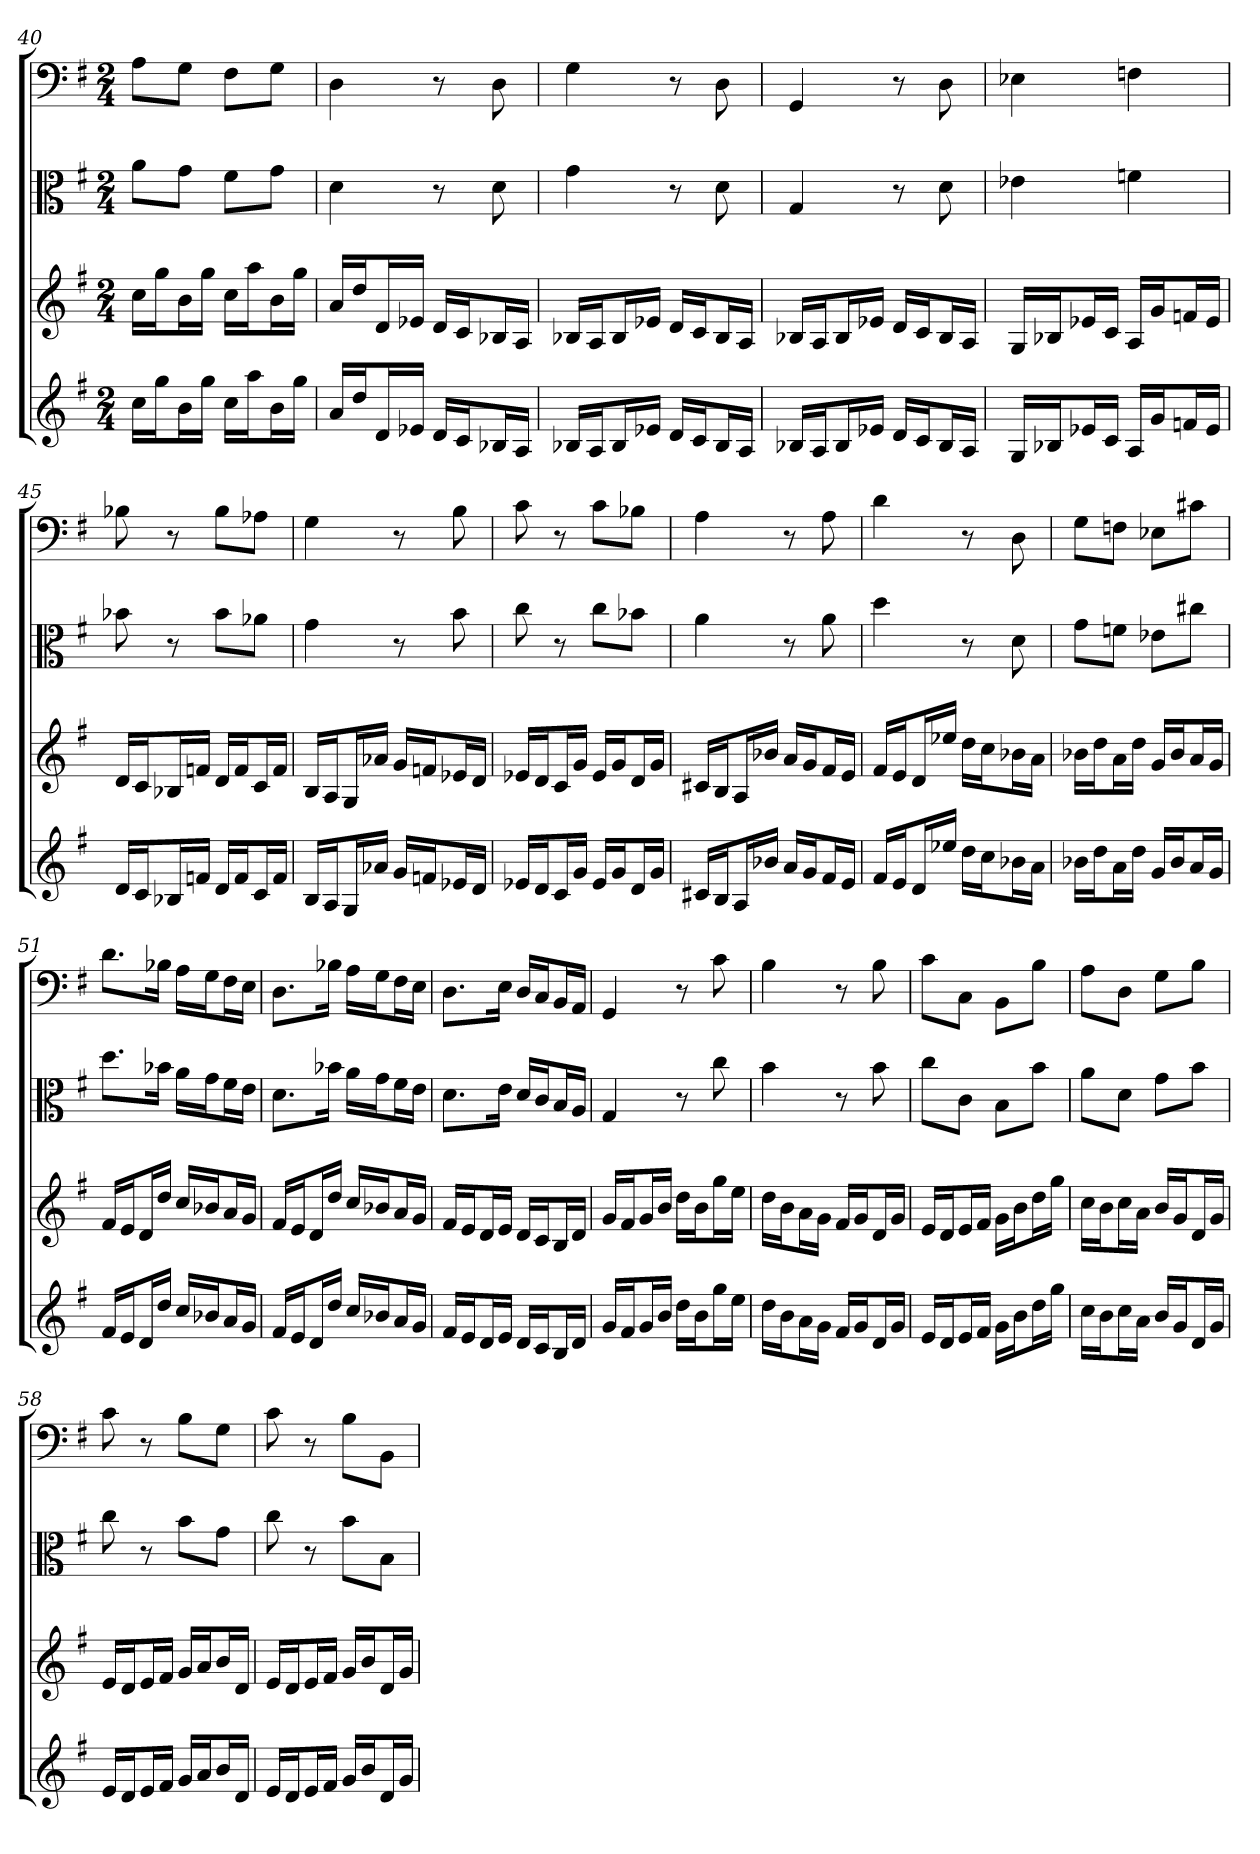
**kern	**kern	**kern	**kern
*part4	*part3	*part2	*part1
*staff4	*staff3	*staff2	*staff1
*	*	*clefC3	*clefF4
*k[f#]	*k[f#]	*k[f#]	*k[f#]
*G:	*G:	*G:	*G:
*M2/4	*M2/4	*M2/4	*M2/4
=40	=40	=40	=40
16ccLL	16ccLL	8a\L	8A\L
16ggJ	16ggJ	.	.
16bL	16bL	8g\J	8G\J
16ggJJ	16ggJJ	.	.
16ccLL	16ccLL	8f#\L	8F#\L
16aaJ	16aaJ	.	.
16bL	16bL	8g\J	8G\J
16ggJJ	16ggJJ	.	.
=41	=41	=41	=41
16aLL	16aLL	4d	4D
16ddJ	16ddJ	.	.
16dL	16dL	.	.
16e-XJJ	16e-XJJ	.	.
16dLL	16dLL	8r	8r
16cJ	16cJ	.	.
16B-XL	16B-XL	8d	8D
16AJJ	16AJJ	.	.
=42	=42	=42	=42
16B-XLL	16B-XLL	4g	4G
16AJ	16AJ	.	.
16B-L	16B-L	.	.
16e-XJJ	16e-XJJ	.	.
16dLL	16dLL	8r	8r
16cJ	16cJ	.	.
16B-L	16B-L	8d	8D
16AJJ	16AJJ	.	.
=43	=43	=43	=43
16B-XLL	16B-XLL	4G	4GG
16AJ	16AJ	.	.
16B-L	16B-L	.	.
16e-XJJ	16e-XJJ	.	.
16dLL	16dLL	8r	8r
16cJ	16cJ	.	.
16B-L	16B-L	8d	8D
16AJJ	16AJJ	.	.
=44	=44	=44	=44
16GLL	16GLL	4e-X	4E-X
16B-XJ	16B-XJ	.	.
16e-XL	16e-XL	.	.
16cJJ	16cJJ	.	.
16ALL	16ALL	4fn	4Fn
16gJ	16gJ	.	.
16fnL	16fnL	.	.
16e-JJ	16e-JJ	.	.
=45	=45	=45	=45
16dLL	16dLL	8b-X	8B-X
16cJ	16cJ	.	.
16B-XL	16B-XL	8r	8r
16fnJJ	16fnJJ	.	.
16dLL	16dLL	8b-\L	8B-\L
16fJ	16fJ	.	.
16cL	16cL	8a-X\J	8A-X\J
16fJJ	16fJJ	.	.
=46	=46	=46	=46
16BLL	16BLL	4g	4G
16AJ	16AJ	.	.
16GL	16GL	.	.
16a-XJJ	16a-XJJ	.	.
16gLL	16gLL	8r	8r
16fnJ	16fnJ	.	.
16e-XL	16e-XL	8b	8B
16dJJ	16dJJ	.	.
=47	=47	=47	=47
16e-XLL	16e-XLL	8cc	8c
16dJ	16dJ	.	.
16cL	16cL	8r	8r
16gJJ	16gJJ	.	.
16e-LL	16e-LL	8cc\L	8c\L
16gJ	16gJ	.	.
16dL	16dL	8b-X\J	8B-X\J
16gJJ	16gJJ	.	.
=48	=48	=48	=48
16c#XLL	16c#XLL	4a	4A
16BJ	16BJ	.	.
16AL	16AL	.	.
16b-XJJ	16b-XJJ	.	.
16aLL	16aLL	8r	8r
16gJ	16gJ	.	.
16f#L	16f#L	8a	8A
16eJJ	16eJJ	.	.
=49	=49	=49	=49
16f#LL	16f#LL	4dd	4d
16eJ	16eJ	.	.
16dL	16dL	.	.
16ee-XJJ	16ee-XJJ	.	.
16ddLL	16ddLL	8r	8r
16ccJ	16ccJ	.	.
16b-XL	16b-XL	8d	8D
16aJJ	16aJJ	.	.
=50	=50	=50	=50
16b-XLL	16b-XLL	8g\L	8G\L
16ddJ	16ddJ	.	.
16aL	16aL	8fn\J	8Fn\J
16ddJJ	16ddJJ	.	.
16gLL	16gLL	8e-X\L	8E-X\L
16b-J	16b-J	.	.
16aL	16aL	8cc#X\J	8c#X\J
16gJJ	16gJJ	.	.
=51	=51	=51	=51
16f#LL	16f#LL	8.dd\L	8.d\L
16eJ	16eJ	.	.
16dL	16dL	.	.
16ddJJ	16ddJJ	16b-X\Jk	16B-X\Jk
16ccLL	16ccLL	16a\LL	16A\LL
16b-XJ	16b-XJ	16g\J	16G\J
16aL	16aL	16f#\L	16F#\L
16gJJ	16gJJ	16e\JJ	16E\JJ
=52	=52	=52	=52
16f#LL	16f#LL	8.d\L	8.D\L
16eJ	16eJ	.	.
16dL	16dL	.	.
16ddJJ	16ddJJ	16b-X\Jk	16B-X\Jk
16ccLL	16ccLL	16a\LL	16A\LL
16b-XJ	16b-XJ	16g\J	16G\J
16aL	16aL	16f#\L	16F#\L
16gJJ	16gJJ	16e\JJ	16E\JJ
=53	=53	=53	=53
16f#LL	16f#LL	8.d\L	8.D\L
16eJ	16eJ	.	.
16dL	16dL	.	.
16eJJ	16eJJ	16e\Jk	16E\Jk
16dLL	16dLL	16d/LL	16D/LL
16cJ	16cJ	16c/J	16C/J
16BL	16BL	16B/L	16BB/L
16dJJ	16dJJ	16A/JJ	16AA/JJ
=54	=54	=54	=54
16gLL	16gLL	4G	4GG
16f#J	16f#J	.	.
16gL	16gL	.	.
16bJJ	16bJJ	.	.
16ddLL	16ddLL	8r	8r
16bJ	16bJ	.	.
16ggL	16ggL	8cc	8c
16eeJJ	16eeJJ	.	.
=55	=55	=55	=55
16ddLL	16ddLL	4b	4B
16bJ	16bJ	.	.
16aL	16aL	.	.
16gJJ	16gJJ	.	.
16f#LL	16f#LL	8r	8r
16gJ	16gJ	.	.
16dL	16dL	8b	8B
16gJJ	16gJJ	.	.
=56	=56	=56	=56
16eLL	16eLL	8cc\L	8c\L
16dJ	16dJ	.	.
16eL	16eL	8c\J	8C\J
16f#JJ	16f#JJ	.	.
16gLL	16gLL	8B\L	8BB\L
16bJ	16bJ	.	.
16ddL	16ddL	8b\J	8B\J
16ggJJ	16ggJJ	.	.
=57	=57	=57	=57
16ccLL	16ccLL	8a\L	8A\L
16bJ	16bJ	.	.
16ccL	16ccL	8d\J	8D\J
16aJJ	16aJJ	.	.
16bLL	16bLL	8g\L	8G\L
16gJ	16gJ	.	.
16dL	16dL	8b\J	8B\J
16gJJ	16gJJ	.	.
=58	=58	=58	=58
16eLL	16eLL	8cc	8c
16dJ	16dJ	.	.
16eL	16eL	8r	8r
16f#JJ	16f#JJ	.	.
16gLL	16gLL	8b\L	8B\L
16aJ	16aJ	.	.
16bL	16bL	8g\J	8G\J
16dJJ	16dJJ	.	.
=59	=59	=59	=59
16eLL	16eLL	8cc	8c
16dJ	16dJ	.	.
16eL	16eL	8r	8r
16f#JJ	16f#JJ	.	.
16gLL	16gLL	8b\L	8B\L
16bJ	16bJ	.	.
16dL	16dL	8B\J	8BB\J
16gJJ	16gJJ	.	.
=	=	=	=
*-	*-	*-	*-
